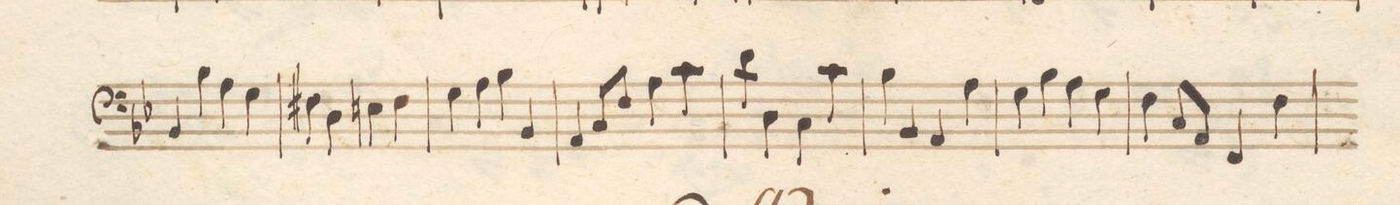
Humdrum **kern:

**kern	**dynam
*I"Basso e Violoncello	*
*clefF4	*
*k[b-e-]	*
*met(c)	*
*M4/4	*
4BB-/	.
4B-\	.
4A\	.
4G\	.
=51	=51
4F#X\	.
4D\	.
4En\	.
4F#\	.
=52	=52
4G\	.
4A\	.
4B-\	.
4BB-/	.
=53	=53
4AA/	.
8C/L	.
8F/J	.
4A\	.
4c\	.
=54	=54
4d\	.
4D\	.
4C\	.
4c\	.
=55	=55
4B-\	.
4BB-/	.
4AA/	.
4A\	.
=56	=56
4G\	.
4B-\	.
4A\	.
4G\	.
=57	=57
4F\	.
8C/L	.
8AA/J	.
4FF/	.
4F\	.
=58	=58
*-	*-
